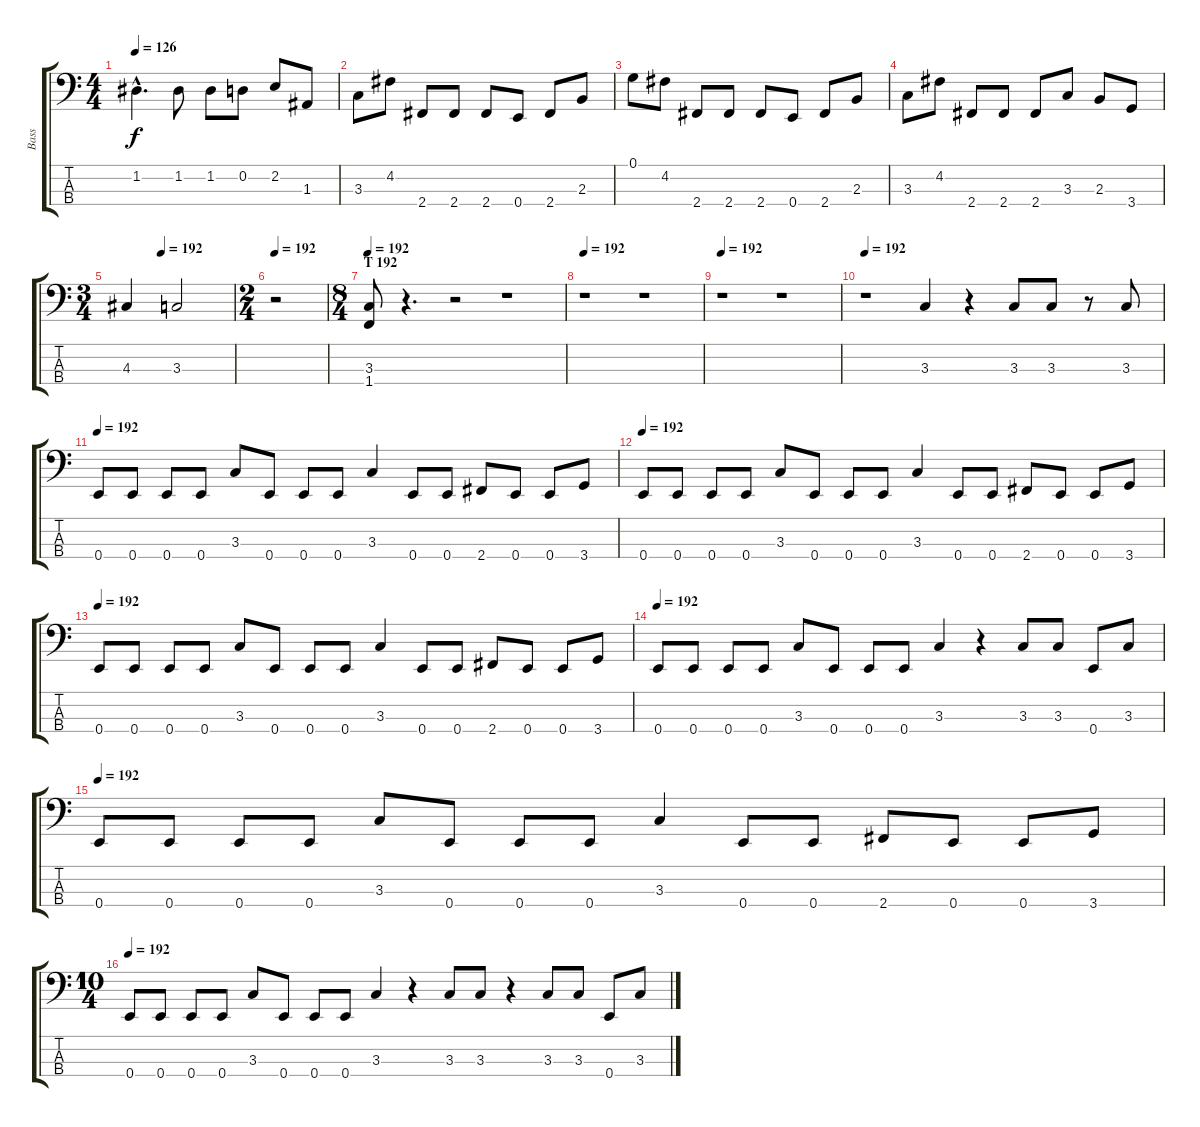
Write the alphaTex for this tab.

\track ("Bass" "Bass") {instrument electricbassfinger}
\staff {score tabs}
\tuning (G2 D2 A1 E1) {hide}
\ts (4 4)
\tempo 126
\clef f4
\ks c
1.2{hac}.4{d dy f} 1.2.8 1.2.8 0.2.8 2.2.8 1.3.8 |
3.3.8 4.2.8 2.4.8 2.4.8 2.4.8 0.4.8 2.4.8 2.3.8 |
0.1.8 4.2.8 2.4.8 2.4.8 2.4.8 0.4.8 2.4.8 2.3.8 |
3.3.8 4.2.8 2.4.8 2.4.8 2.4.8 3.3.8 2.3.8 3.4.8 |
\ts (3 4)
\tempo (192 0.3333333333333333)
4.3.4 3.3.2 |
\ts (2 4)
\tempo 192
r.2 |
\ts (8 4)
\section ("" "T 192")
\tempo 192
(3.3 1.4).8 r.4{d} r.2 r.1 |
\tempo 192
r.1 r.1 |
\tempo 192
r.1 r.1 |
\tempo 192
r.1 3.3.4 r.4 3.3.8 3.3.8 r.8 3.3.8 |
\tempo 192
0.4.8 0.4.8 0.4.8 0.4.8 3.3.8 0.4.8 0.4.8 0.4.8 3.3.4 0.4.8 0.4.8 2.4.8 0.4.8 0.4.8 3.4.8 |
\tempo 192
0.4.8 0.4.8 0.4.8 0.4.8 3.3.8 0.4.8 0.4.8 0.4.8 3.3.4 0.4.8 0.4.8 2.4.8 0.4.8 0.4.8 3.4.8 |
\tempo 192
0.4.8 0.4.8 0.4.8 0.4.8 3.3.8 0.4.8 0.4.8 0.4.8 3.3.4 0.4.8 0.4.8 2.4.8 0.4.8 0.4.8 3.4.8 |
\tempo 192
0.4.8 0.4.8 0.4.8 0.4.8 3.3.8 0.4.8 0.4.8 0.4.8 3.3.4 r.4 3.3.8 3.3.8 0.4.8 3.3.8 |
\tempo 192
0.4.8 0.4.8 0.4.8 0.4.8 3.3.8 0.4.8 0.4.8 0.4.8 3.3.4 0.4.8 0.4.8 2.4.8 0.4.8 0.4.8 3.4.8 |
\ts (10 4)
\tempo 192
0.4.8 0.4.8 0.4.8 0.4.8 3.3.8 0.4.8 0.4.8 0.4.8 3.3.4 r.4 3.3.8 3.3.8 r.4 3.3.8 3.3.8 0.4.8 3.3.8
